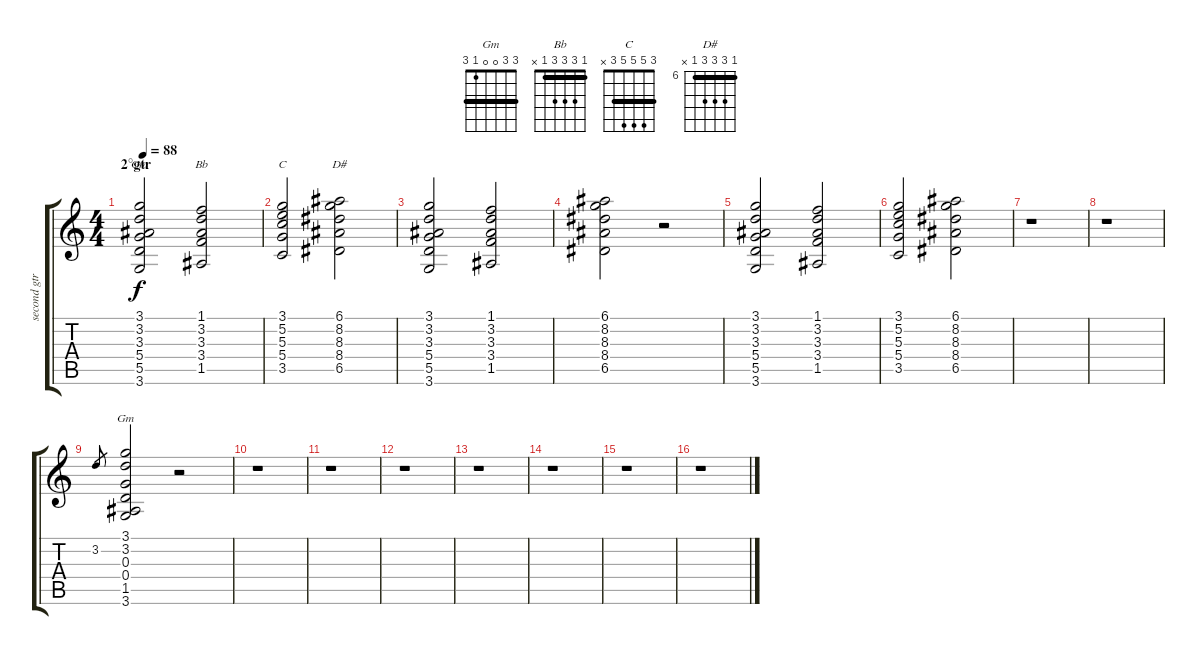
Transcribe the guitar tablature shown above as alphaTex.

\track ("second gtr" "second gtr") {instrument acousticguitarsteel}
\staff {score tabs}
\tuning (E4 B3 G3 D3 A2 E2) {hide}
\chord ("Gm" 3 3 3 5 5 3) {barre 3}
\chord ("Bb" 1 3 3 3 1 x) {barre 1}
\chord ("C" 3 5 5 5 3 x) {barre 3}
\chord ("D#" 6 8 8 8 6 x) {firstfret 6 barre 6}
\chord ("Gm" 3 3 0 0 1 3) {barre 3}
\ts (4 4)
\section ("" "2°gtr")
\tempo 88
\clef g2
\ks c
(3.1 3.2 3.3 5.4 5.5 3.6).2{ch "Gm" dy f} (1.1 3.2 3.3 3.4 1.5).2{ch "Bb"} |
(3.1 5.2 5.3 5.4 3.5).2{ch "C"} (6.1 8.2 8.3 8.4 6.5).2{ch "D#"} |
(3.1 3.2 3.3 5.4 5.5 3.6).2 (1.1 3.2 3.3 3.4 1.5).2 |
(6.1 8.2 8.3 8.4 6.5).2 r.2 |
(3.1 3.2 3.3 5.4 5.5 3.6).2 (1.1 3.2 3.3 3.4 1.5).2 |
(3.1 5.2 5.3 5.4 3.5).2 (6.1 8.2 8.3 8.4 6.5).2 |
r.1 |
r.1 |
3.2.8{gr} (3.1 3.2 0.3 0.4 1.5 3.6).2{ch "Gm"} r.2 |
r.1 |
r.1 |
r.1 |
r.1 |
r.1 |
r.1 |
r.1
